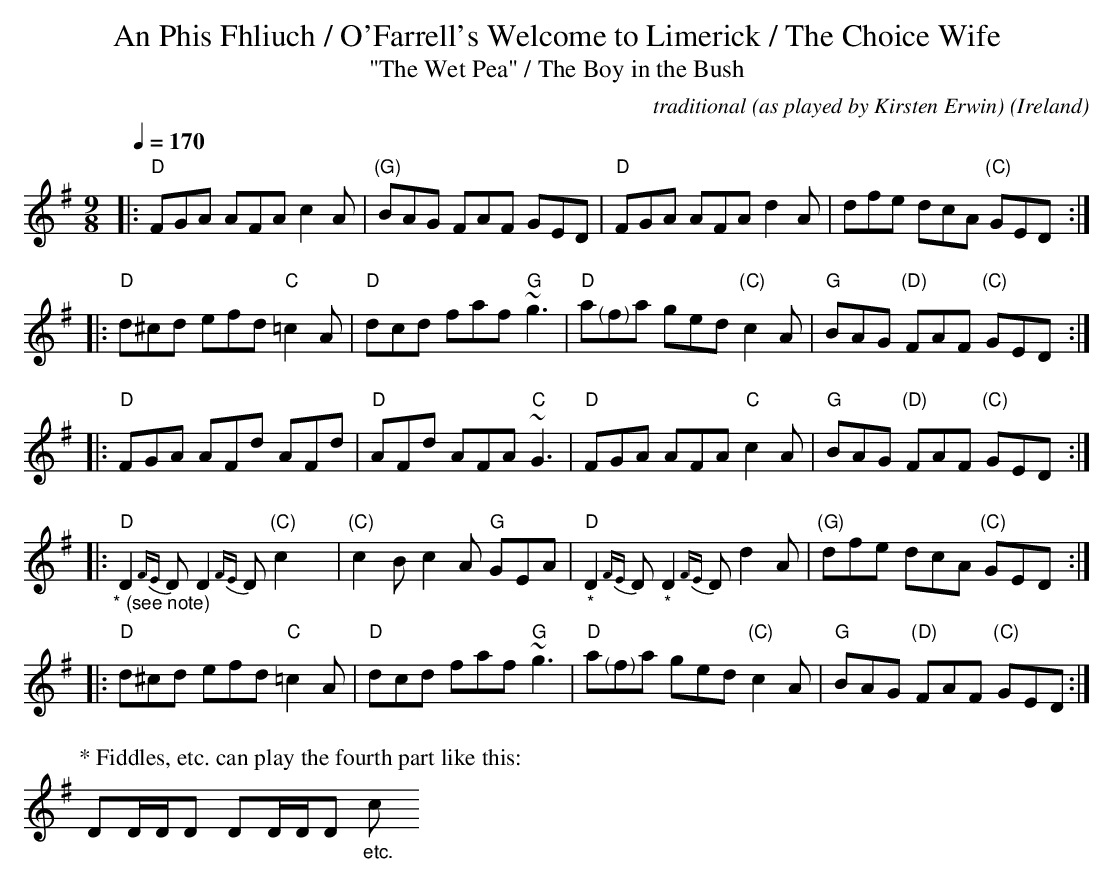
X:1
T:An Phis Fhliuch / O'Farrell's Welcome to Limerick / The Choice Wife% (D mixolydian)
T: "The Wet Pea" / The Boy in the Bush
C: traditional (as played by Kirsten Erwin)
O: Ireland
M: 9/8
L: 1/8
Q: 1/4=170
K: D mixolydian % 1 sharp
|:"D" FGA AFA c2A | "(G)" BAG  FAF "" GED | "D" FGA AFA d2A | dfe dcA "(C)" GED :|
|:"D" d^cd efd "C" =c2A | "D" dcd faf "G" ~g3 | "D" a"<("">)"fa ged "(C)" c2A | "G" BAG "(D)"FAF "(C)" GED :|
|:"D" FGA AFd AFd | "D" AFd  AFA "C" ~G3 | "D" FGA AFA "C" c2A | "G" BAG "(D)"FAF "(C)" GED :|
|:"D" "_* (see note)"D2{FE}D D2{FE}D "(C)"  c2x | "(C)" c2B  c2A "G" GEA | \
  "D" "_*"D2{FE}D "_*"D2{FE}D d2A | "(G)" dfe dcA "(C)" GED :|
|:"D" d^cd efd "C" =c2A | "D" dcd faf "G" ~g3 | "D" a"<("">)"fa ged "(C)" c2A | "G" BAG "(D)"FAF "(C)" GED :|
P: * Fiddles, etc. can play the fourth part like this:
DD/D/D DD/D/D "_etc."c
